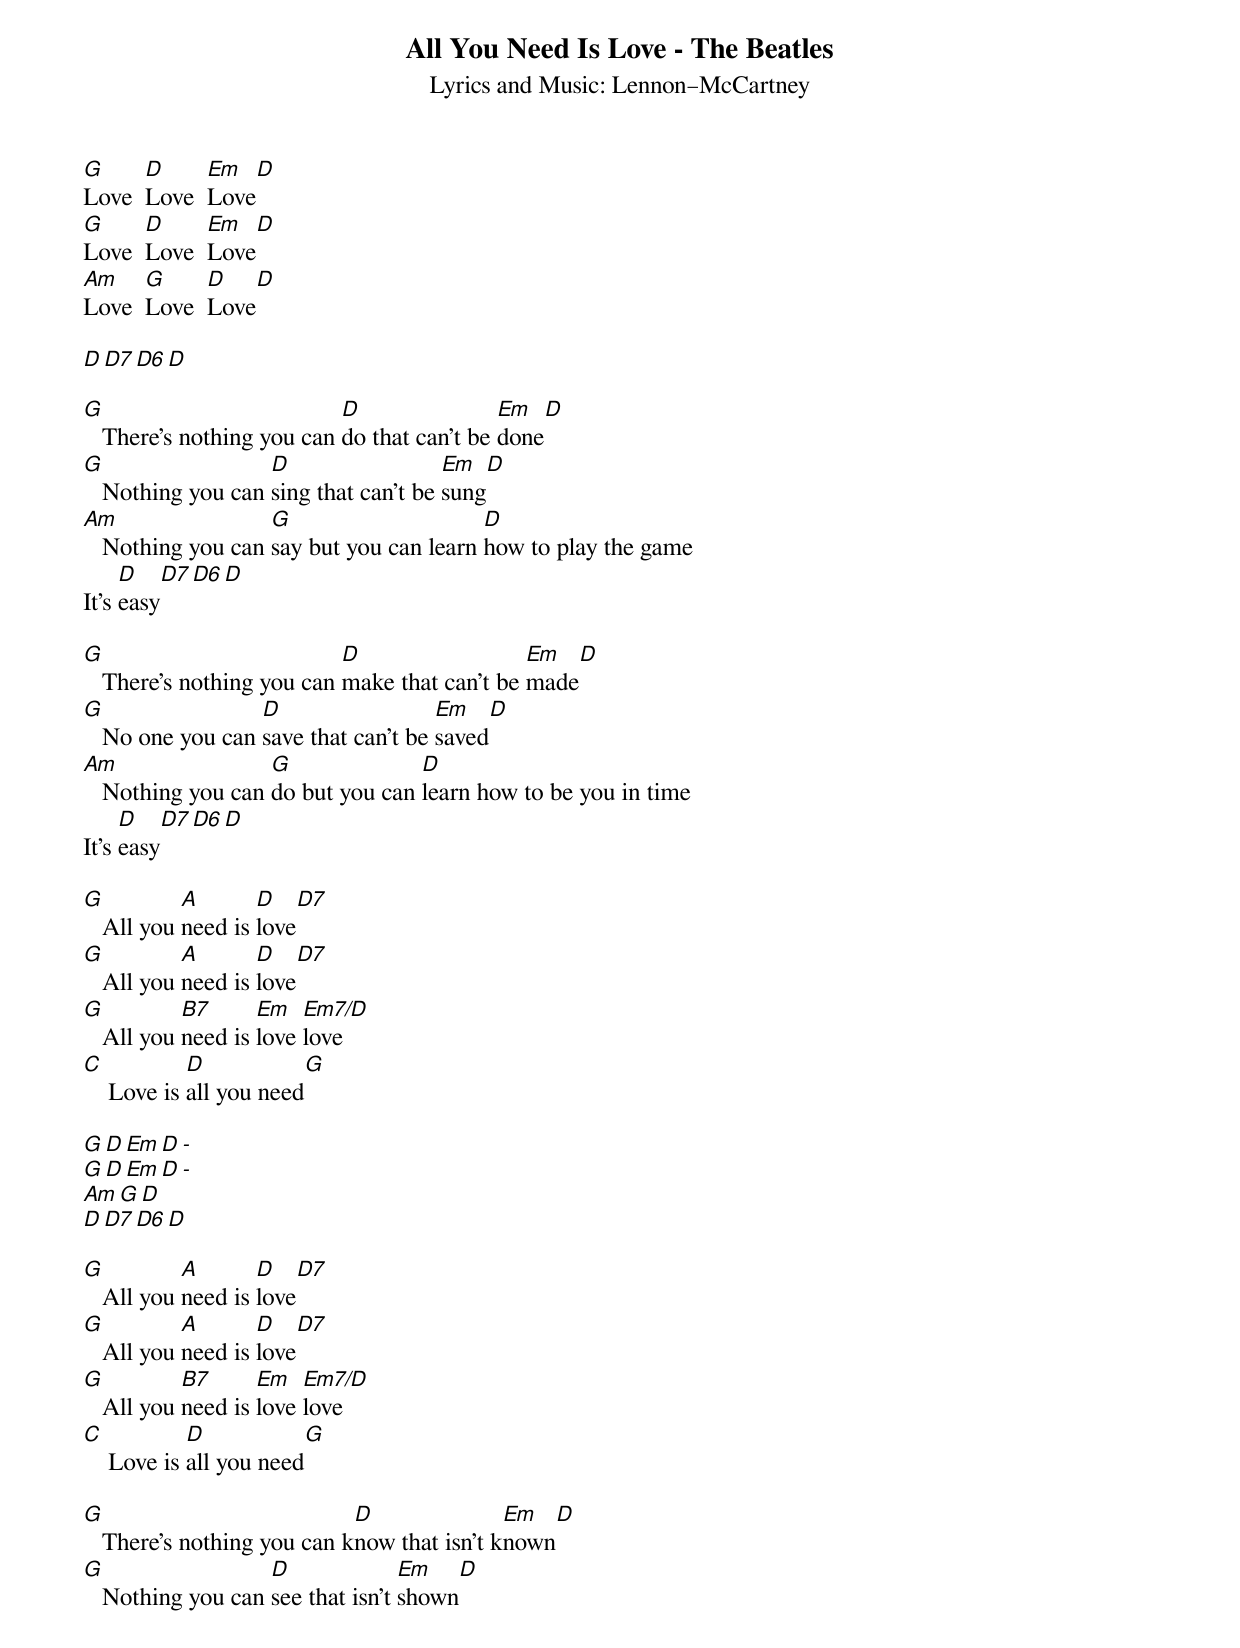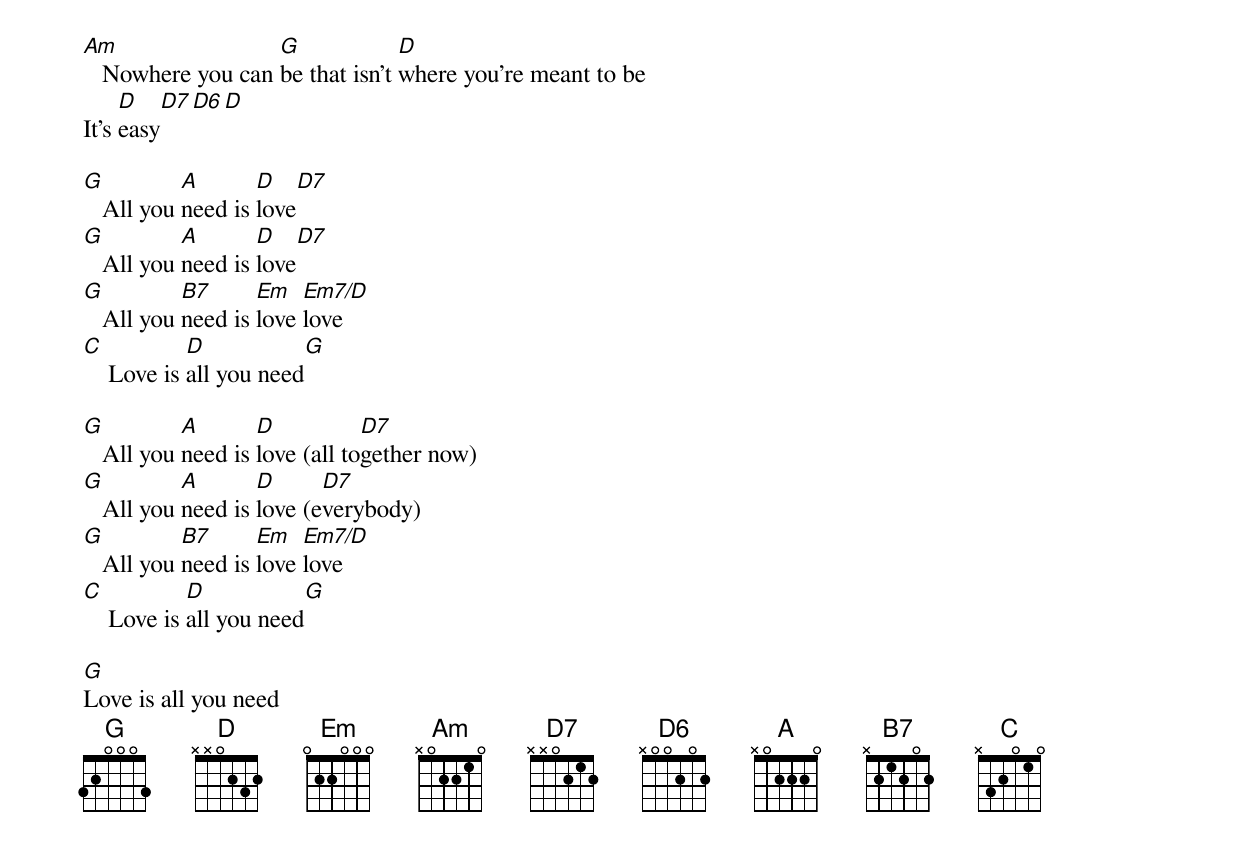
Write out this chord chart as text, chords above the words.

All You Need Is Love - The Beatles
Lyrics and Music: Lennon–McCartney

G     D     Em     D
Love  Love  Love
G     D     Em     D
Love  Love  Love
Am    G     D      D
Love  Love  Love

D     D7    D6     D

G                          D                Em    D
   There's nothing you can do that can't be done
G                  D                  Em    D
   Nothing you can sing that can't be sung
Am                 G                     D
   Nothing you can say but you can learn how to play the game
     D       D7      D6      D
It's easy

G                          D                  Em    D
   There's nothing you can make that can't be made
G                 D                  Em     D
   No one you can save that can't be saved
Am                 G              D
   Nothing you can do but you can learn how to be you in time
     D       D7      D6      D
It's easy

G          A       D      D7
   All you need is love
G          A       D      D7
   All you need is love
G          B7      Em   Em7/D
   All you need is love love
C           D              G
    Love is all you need

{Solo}
G     D     Em    D -
G     D     Em    D -
Am    G     D
D     D7    D6    D

G          A       D      D7
   All you need is love
G          A       D      D7
   All you need is love
G          B7      Em   Em7/D
   All you need is love love
C           D              G
    Love is all you need

G                           D               Em     D
   There's nothing you can know that isn't known
G                  D              Em      D
   Nothing you can see that isn't shown
Am                 G             D
   Nowhere you can be that isn't where you're meant to be
     D       D7      D6      D
It's easy

G          A       D      D7
   All you need is love
G          A       D      D7
   All you need is love
G          B7      Em   Em7/D
   All you need is love love
C           D              G
    Love is all you need

G          A       D           D7
   All you need is love (all together now)
G          A       D      D7
   All you need is love (everybody)
G          B7      Em   Em7/D
   All you need is love love
C           D              G
    Love is all you need

G
Love is all you need
{repeat many times}
